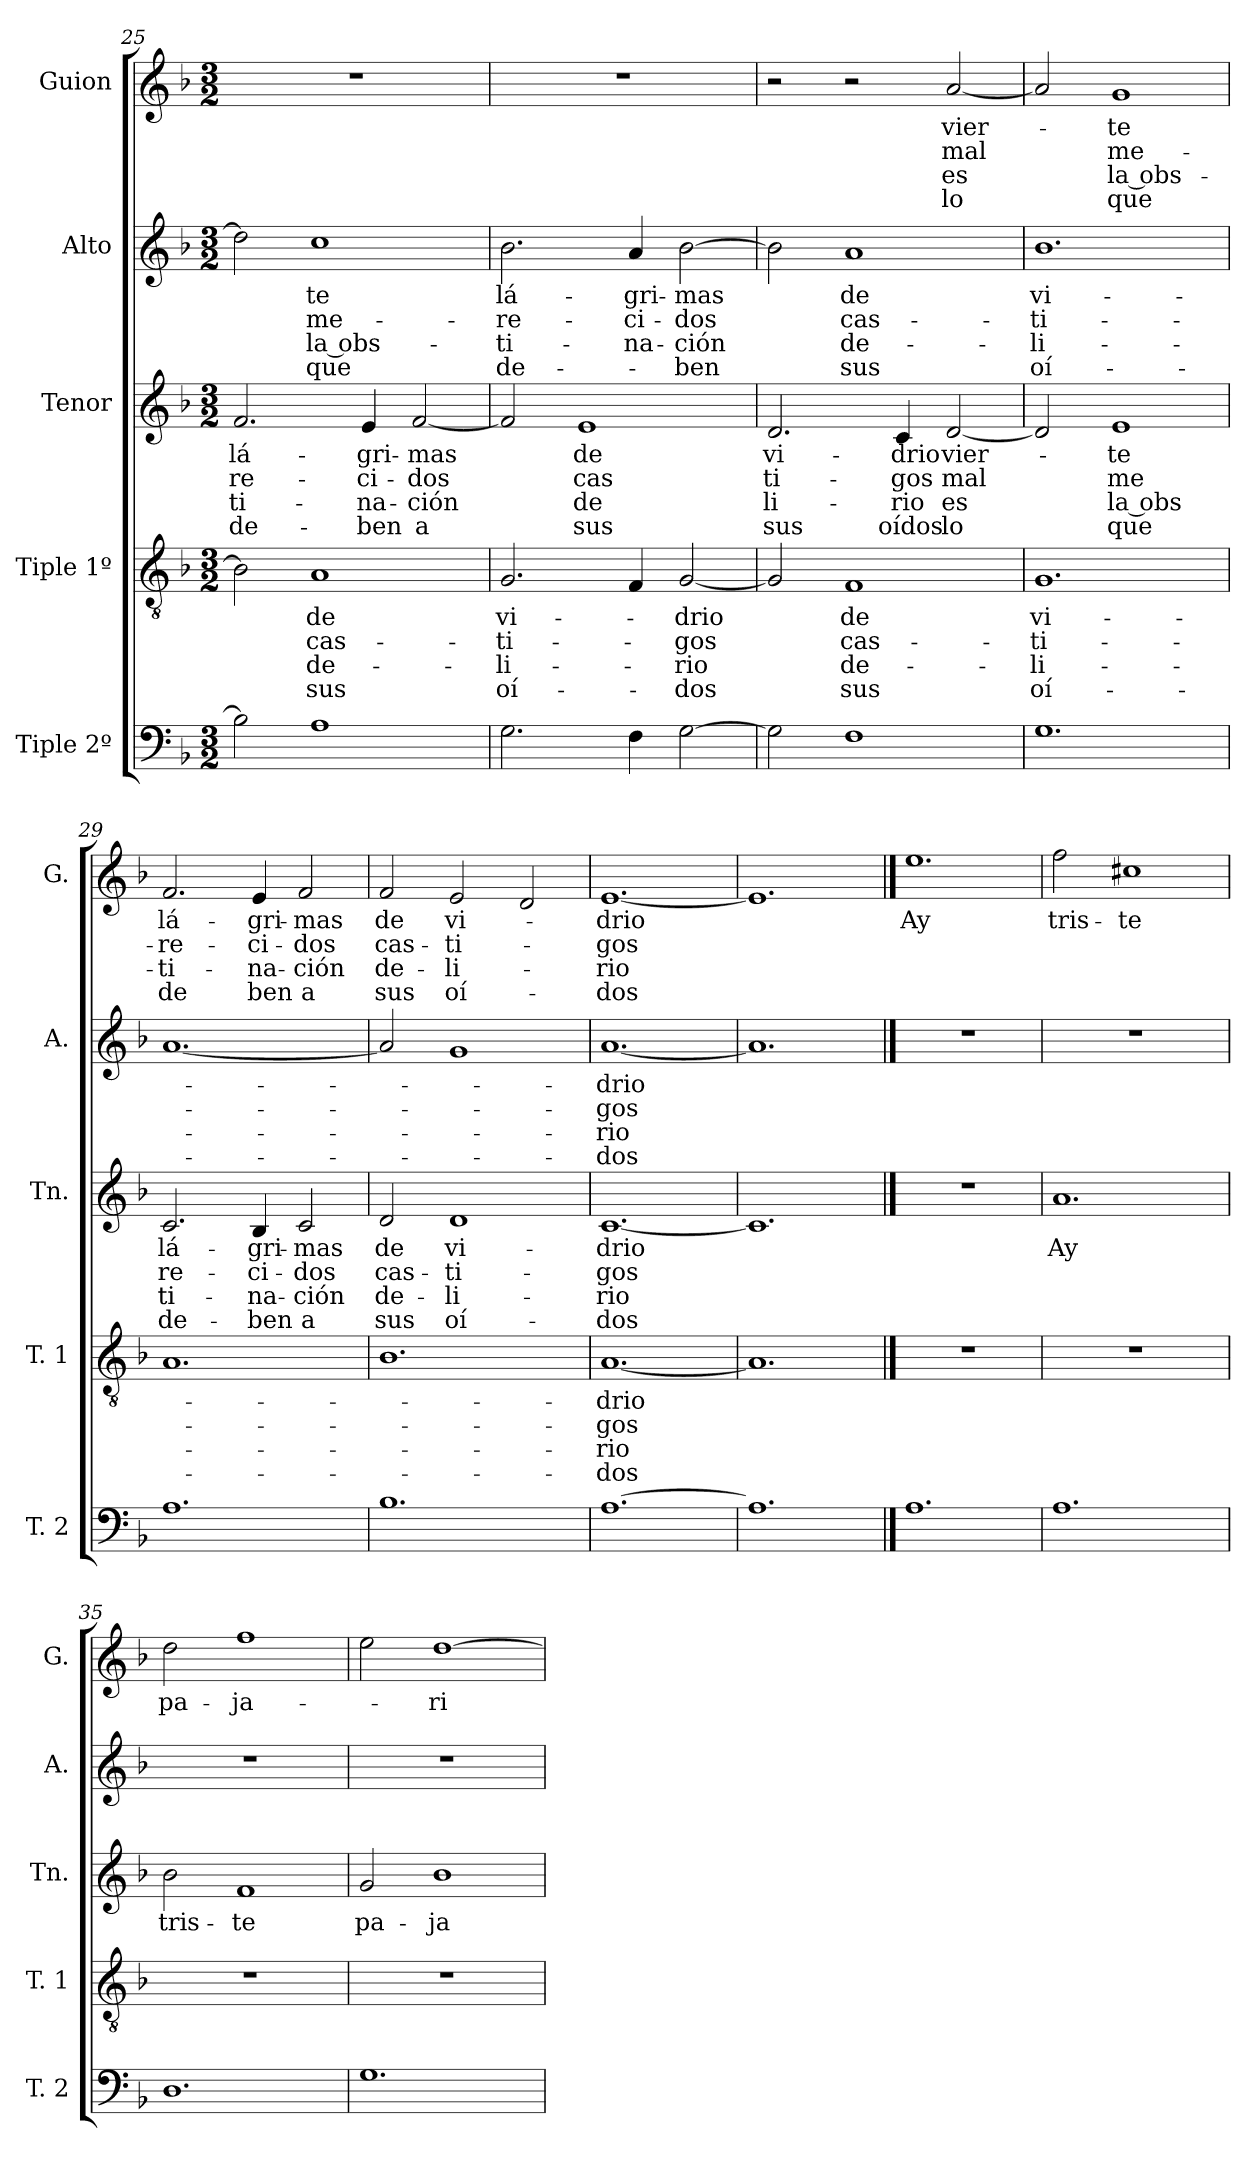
**kern	**kern	**text	**text	**text	**text	**kern	**text	**text	**text	**text	**kern	**text	**text	**text	**text	**kern	**text	**text	**text	**text
*part5	*part4	*part4	*part4	*part4	*part4	*part3	*part3	*part3	*part3	*part3	*part2	*part2	*part2	*part2	*part2	*part1	*part1	*part1	*part1	*part1
*staff5	*staff4	*staff4	*staff4	*staff4	*staff4	*staff3	*staff3	*staff3	*staff3	*staff3	*staff2	*staff2	*staff2	*staff2	*staff2	*staff1	*staff1	*staff1	*staff1	*staff1
*I"Tiple 2º	*I"Tiple 1º	*	*	*	*	*I"Tenor	*	*	*	*	*I"Alto	*	*	*	*	*I"Guion	*	*	*	*
*I'T. 2	*I'T. 1	*	*	*	*	*I'Tn.	*	*	*	*	*I'A.	*	*	*	*	*I'G.	*	*	*	*
*clefF4	*clefGv2	*	*	*	*	*clefG2	*	*	*	*	*clefG2	*	*	*	*	*clefG2	*	*	*	*
*k[b-]	*k[b-]	*	*	*	*	*k[b-]	*	*	*	*	*k[b-]	*	*	*	*	*k[b-]	*	*	*	*
*M3/2	*M3/2	*	*	*	*	*M3/2	*	*	*	*	*M3/2	*	*	*	*	*M3/2	*	*	*	*
=25	=25	=25	=25	=25	=25	=25	=25	=25	=25	=25	=25	=25	=25	=25	=25	=25	=25	=25	=25	=25
2B-]	2B-]	.	.	.	.	2.f	lá-	-re-	-ti-	de-	2dd]	.	.	.	.	1.r	.	.	.	.
1A	1A	de	cas-	de-	sus	.	.	.	.	.	1cc	-te	me-	la obs-	que	.	.	.	.	.
.	.	.	.	.	.	4e	-gri-	-ci-	-na-	-ben	.	.	.	.	.	.	.	.	.	.
.	.	.	.	.	.	[2f	-mas	-dos	-ción	a	.	.	.	.	.	.	.	.	.	.
=26	=26	=26	=26	=26	=26	=26	=26	=26	=26	=26	=26	=26	=26	=26	=26	=26	=26	=26	=26	=26
2.G	2.G	vi-	-ti-	-li-	oí-	2f]	.	.	.	.	2.b-	lá-	-re-	-ti-	de-	1.r	.	.	.	.
.	.	.	.	.	.	1e	de	cas	de	sus	.	.	.	.	.	.	.	.	.	.
4F	4F	.	.	.	.	.	.	.	.	.	4a	-gri-	-ci-	-na-	.	.	.	.	.	.
[2G	[2G	-drio	-gos	-rio	-dos	.	.	.	.	.	[2b-	-mas	-dos	-ción	-ben	.	.	.	.	.
=27	=27	=27	=27	=27	=27	=27	=27	=27	=27	=27	=27	=27	=27	=27	=27	=27	=27	=27	=27	=27
2G]	2G]	.	.	.	.	2.d	vi-	-ti-	-li-	sus	2b-]	.	.	.	.	2r	.	.	.	.
1F	1F	de	cas-	de-	sus	.	.	.	.	.	1a	de	cas-	de-	sus	2r	.	.	.	.
.	.	.	.	.	.	4c	-drio	-gos	-rio	oídos	.	.	.	.	.	.	.	.	.	.
.	.	.	.	.	.	[2d	vier-	mal	es	lo	.	.	.	.	.	[2a	vier-	mal	es	lo
=28	=28	=28	=28	=28	=28	=28	=28	=28	=28	=28	=28	=28	=28	=28	=28	=28	=28	=28	=28	=28
1.G	1.G	vi-	-ti-	-li-	oí-	2d]	.	.	.	.	1.b-	vi-	-ti-	-li-	oí-	2a]	.	.	.	.
.	.	.	.	.	.	1e	-te	me	la obs	que	.	.	.	.	.	1g	-te	me-	la obs-	que
=29	=29	=29	=29	=29	=29	=29	=29	=29	=29	=29	=29	=29	=29	=29	=29	=29	=29	=29	=29	=29
1.A	1.A	.	.	.	.	2.c	lá-	-re-	-ti-	de-	[1.a	.	.	.	.	2.f	lá-	-re-	-ti-	de
.	.	.	.	.	.	4B-	-gri-	-ci-	-na-	-ben	.	.	.	.	.	4e	-gri-	-ci-	-na-	ben
.	.	.	.	.	.	2c	-mas	-dos	-ción	a	.	.	.	.	.	2f	-mas	-dos	-ción	a
=30	=30	=30	=30	=30	=30	=30	=30	=30	=30	=30	=30	=30	=30	=30	=30	=30	=30	=30	=30	=30
1.B-	1.B-	.	.	.	.	2d	de	cas-	de-	sus	2a]	.	.	.	.	2f	de	cas-	de-	sus
.	.	.	.	.	.	1d	vi-	-ti-	-li-	oí-	1g	.	.	.	.	2e	vi-	-ti-	-li-	oí-
.	.	.	.	.	.	.	.	.	.	.	.	.	.	.	.	2d	.	.	.	.
=31	=31	=31	=31	=31	=31	=31	=31	=31	=31	=31	=31	=31	=31	=31	=31	=31	=31	=31	=31	=31
[1.A	[1.A	-drio	-gos	-rio	-dos	[1.c	-drio	-gos	-rio	-dos	[1.a	-drio	-gos	-rio	-dos	[1.e	-drio	-gos	-rio	-dos
=32	=32	=32	=32	=32	=32	=32	=32	=32	=32	=32	=32	=32	=32	=32	=32	=32	=32	=32	=32	=32
1.A]	1.A]	.	.	.	.	1.c]	.	.	.	.	1.a]	.	.	.	.	1.e]	.	.	.	.
!!LO:LB:g=z
==33	==33	==33	==33	==33	==33	==33	==33	==33	==33	==33	==33	==33	==33	==33	==33	==33	==33	==33	==33	==33
1.A	1.r	.	.	.	.	1.r	.	.	.	.	1.r	.	.	.	.	1.ee	Ay	.	.	.
=34	=34	=34	=34	=34	=34	=34	=34	=34	=34	=34	=34	=34	=34	=34	=34	=34	=34	=34	=34	=34
1.A	1.r	.	.	.	.	1.a	Ay	.	.	.	1.r	.	.	.	.	2ff	tris-	.	.	.
.	.	.	.	.	.	.	.	.	.	.	.	.	.	.	.	1cc#X	-te	.	.	.
=35	=35	=35	=35	=35	=35	=35	=35	=35	=35	=35	=35	=35	=35	=35	=35	=35	=35	=35	=35	=35
1.D	1.r	.	.	.	.	2b-	tris-	.	.	.	1.r	.	.	.	.	2dd	pa-	.	.	.
.	.	.	.	.	.	1f	-te	.	.	.	.	.	.	.	.	1ff	-ja-	.	.	.
=36	=36	=36	=36	=36	=36	=36	=36	=36	=36	=36	=36	=36	=36	=36	=36	=36	=36	=36	=36	=36
1.G	1.r	.	.	.	.	2g	pa-	.	.	.	1.r	.	.	.	.	2ee	.	.	.	.
.	.	.	.	.	.	1b-	-ja-	.	.	.	.	.	.	.	.	[1dd	-ri-	.	.	.
=	=	=	=	=	=	=	=	=	=	=	=	=	=	=	=	=	=	=	=	=
*-	*-	*-	*-	*-	*-	*-	*-	*-	*-	*-	*-	*-	*-	*-	*-	*-	*-	*-	*-	*-
